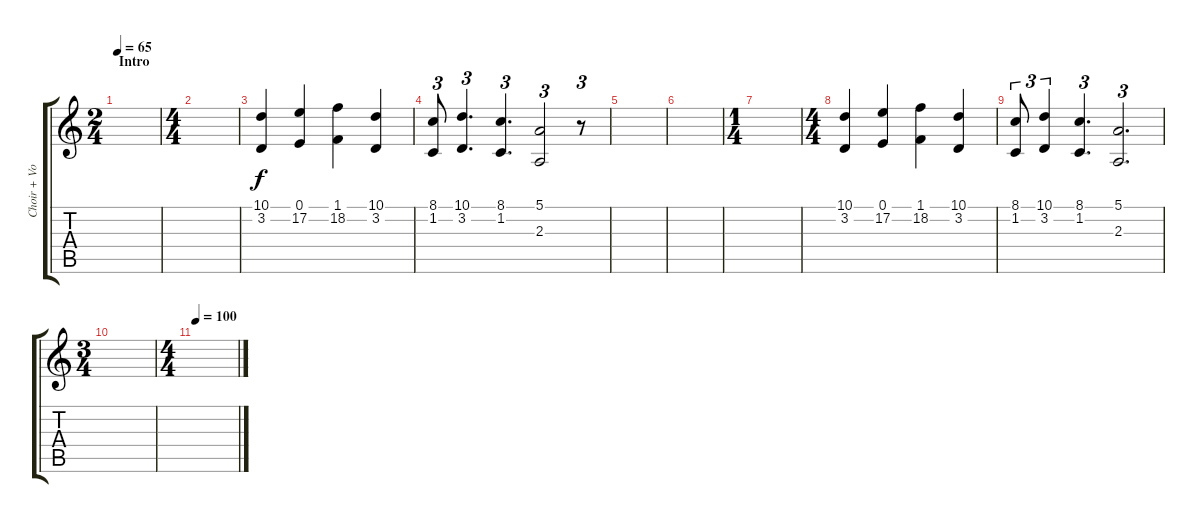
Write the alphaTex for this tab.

\track ("Choir + Vocals" "Choir + Vo") {instrument synthvoice}
\staff {score tabs}
\tuning (E4 B3 G3 D3 A2 E2) {hide}
\ts (2 4)
\section ("" "Intro")
\tempo 65
\clef g2
\ks c
|
\ts (4 4)
|
(10.1 3.2).4 (0.1 17.2).4 (1.1 18.2).4 (10.1 3.2).4 |
(8.1 1.2).8{tu (3 2)} (10.1 3.2).4{d tu (3 2)} (8.1 1.2).4{d tu (3 2)} (5.1 2.3).2{tu (3 2)} r.8{tu (3 2)} |
|
|
\ts (1 4)
|
\ts (4 4)
(10.1 3.2).4 (0.1 17.2).4 (1.1 18.2).4 (10.1 3.2).4 |
(8.1 1.2).8{tu (3 2)} (10.1 3.2).4{tu (3 2)} (8.1 1.2).4{d tu (3 2)} (5.1 2.3).2{d tu (3 2)} |
\ts (3 4)
|
\ts (4 4)
\tempo 100
